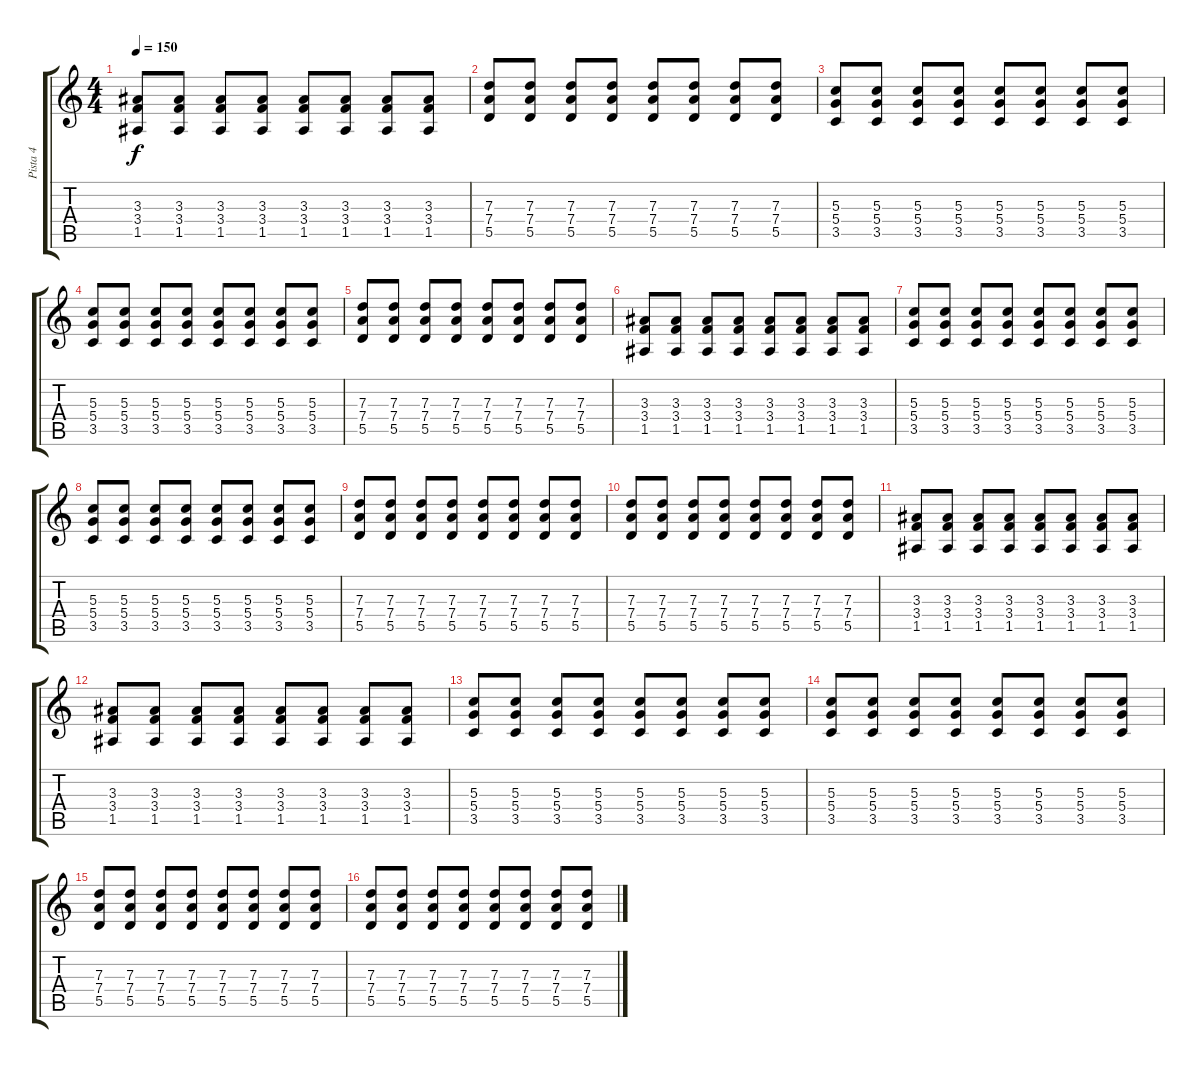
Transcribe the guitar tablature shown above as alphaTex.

\track ("Pista 4" "Pista 4") {instrument overdrivenguitar}
\staff {score tabs}
\tuning (E4 B3 G3 D3 A2 E2) {hide}
\ts (4 4)
\tempo 150
\clef g2
\ks c
(3.3 3.4 1.5).8{dy f} (3.3 3.4 1.5).8 (3.3 3.4 1.5).8 (3.3 3.4 1.5).8 (3.3 3.4 1.5).8 (3.3 3.4 1.5).8 (3.3 3.4 1.5).8 (3.3 3.4 1.5).8 |
(7.3 7.4 5.5).8 (7.3 7.4 5.5).8 (7.3 7.4 5.5).8 (7.3 7.4 5.5).8 (7.3 7.4 5.5).8 (7.3 7.4 5.5).8 (7.3 7.4 5.5).8 (7.3 7.4 5.5).8 |
(5.3 5.4 3.5).8 (5.3 5.4 3.5).8 (5.3 5.4 3.5).8 (5.3 5.4 3.5).8 (5.3 5.4 3.5).8 (5.3 5.4 3.5).8 (5.3 5.4 3.5).8 (5.3 5.4 3.5).8 |
(5.3 5.4 3.5).8 (5.3 5.4 3.5).8 (5.3 5.4 3.5).8 (5.3 5.4 3.5).8 (5.3 5.4 3.5).8 (5.3 5.4 3.5).8 (5.3 5.4 3.5).8 (5.3 5.4 3.5).8 |
(7.3 7.4 5.5).8 (7.3 7.4 5.5).8 (7.3 7.4 5.5).8 (7.3 7.4 5.5).8 (7.3 7.4 5.5).8 (7.3 7.4 5.5).8 (7.3 7.4 5.5).8 (7.3 7.4 5.5).8 |
(3.3 3.4 1.5).8 (3.3 3.4 1.5).8 (3.3 3.4 1.5).8 (3.3 3.4 1.5).8 (3.3 3.4 1.5).8 (3.3 3.4 1.5).8 (3.3 3.4 1.5).8 (3.3 3.4 1.5).8 |
(5.3 5.4 3.5).8 (5.3 5.4 3.5).8 (5.3 5.4 3.5).8 (5.3 5.4 3.5).8 (5.3 5.4 3.5).8 (5.3 5.4 3.5).8 (5.3 5.4 3.5).8 (5.3 5.4 3.5).8 |
(5.3 5.4 3.5).8 (5.3 5.4 3.5).8 (5.3 5.4 3.5).8 (5.3 5.4 3.5).8 (5.3 5.4 3.5).8 (5.3 5.4 3.5).8 (5.3 5.4 3.5).8 (5.3 5.4 3.5).8 |
(7.3 7.4 5.5).8 (7.3 7.4 5.5).8 (7.3 7.4 5.5).8 (7.3 7.4 5.5).8 (7.3 7.4 5.5).8 (7.3 7.4 5.5).8 (7.3 7.4 5.5).8 (7.3 7.4 5.5).8 |
(7.3 7.4 5.5).8 (7.3 7.4 5.5).8 (7.3 7.4 5.5).8 (7.3 7.4 5.5).8 (7.3 7.4 5.5).8 (7.3 7.4 5.5).8 (7.3 7.4 5.5).8 (7.3 7.4 5.5).8 |
(3.3 3.4 1.5).8 (3.3 3.4 1.5).8 (3.3 3.4 1.5).8 (3.3 3.4 1.5).8 (3.3 3.4 1.5).8 (3.3 3.4 1.5).8 (3.3 3.4 1.5).8 (3.3 3.4 1.5).8 |
(3.3 3.4 1.5).8 (3.3 3.4 1.5).8 (3.3 3.4 1.5).8 (3.3 3.4 1.5).8 (3.3 3.4 1.5).8 (3.3 3.4 1.5).8 (3.3 3.4 1.5).8 (3.3 3.4 1.5).8 |
(5.3 5.4 3.5).8 (5.3 5.4 3.5).8 (5.3 5.4 3.5).8 (5.3 5.4 3.5).8 (5.3 5.4 3.5).8 (5.3 5.4 3.5).8 (5.3 5.4 3.5).8 (5.3 5.4 3.5).8 |
(5.3 5.4 3.5).8 (5.3 5.4 3.5).8 (5.3 5.4 3.5).8 (5.3 5.4 3.5).8 (5.3 5.4 3.5).8 (5.3 5.4 3.5).8 (5.3 5.4 3.5).8 (5.3 5.4 3.5).8 |
(7.3 7.4 5.5).8 (7.3 7.4 5.5).8 (7.3 7.4 5.5).8 (7.3 7.4 5.5).8 (7.3 7.4 5.5).8 (7.3 7.4 5.5).8 (7.3 7.4 5.5).8 (7.3 7.4 5.5).8 |
(7.3 7.4 5.5).8 (7.3 7.4 5.5).8 (7.3 7.4 5.5).8 (7.3 7.4 5.5).8 (7.3 7.4 5.5).8 (7.3 7.4 5.5).8 (7.3 7.4 5.5).8 (7.3 7.4 5.5).8
